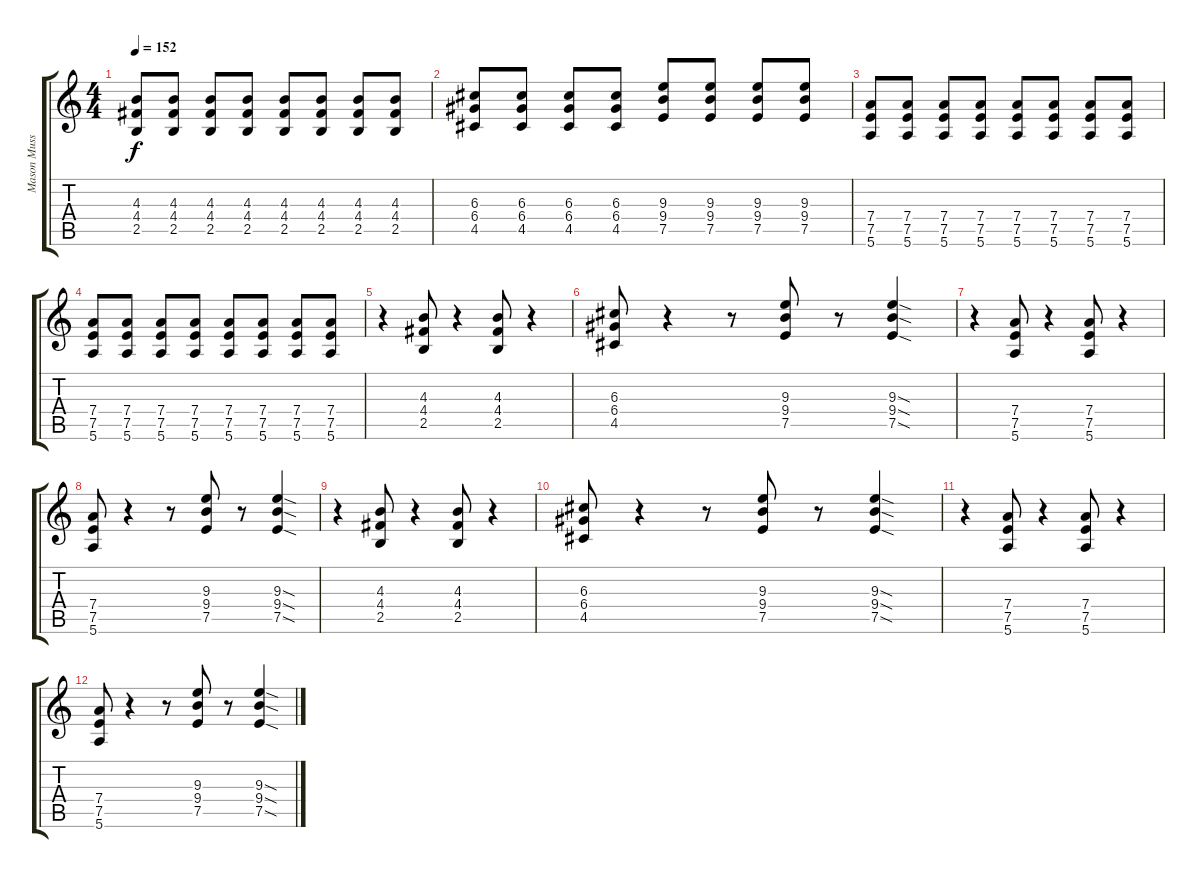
\track ("Mason Musso/Trace Cyrus" "Mason Muss") {instrument overdrivenguitar}
\staff {score tabs}
\tuning (E4 B3 G3 D3 A2 E2) {hide}
\ts (4 4)
\tempo 152
\clef g2
\ks c
(4.3 4.4 2.5).8{dy f} (4.3 4.4 2.5).8 (4.3 4.4 2.5).8 (4.3 4.4 2.5).8 (4.3 4.4 2.5).8 (4.3 4.4 2.5).8 (4.3 4.4 2.5).8 (4.3 4.4 2.5).8 |
(6.3 6.4 4.5).8 (6.3 6.4 4.5).8 (6.3 6.4 4.5).8 (6.3 6.4 4.5).8 (9.3 9.4 7.5).8 (9.3 9.4 7.5).8 (9.3 9.4 7.5).8 (9.3 9.4 7.5).8 |
(7.4 7.5 5.6).8 (7.4 7.5 5.6).8 (7.4 7.5 5.6).8 (7.4 7.5 5.6).8 (7.4 7.5 5.6).8 (7.4 7.5 5.6).8 (7.4 7.5 5.6).8 (7.4 7.5 5.6).8 |
(7.4 7.5 5.6).8 (7.4 7.5 5.6).8 (7.4 7.5 5.6).8 (7.4 7.5 5.6).8 (7.4 7.5 5.6).8 (7.4 7.5 5.6).8 (7.4 7.5 5.6).8 (7.4 7.5 5.6).8 |
r.4 (4.3 4.4 2.5).8 r.4 (4.3 4.4 2.5).8 r.4 |
(6.3 6.4 4.5).8 r.4 r.8 (9.3 9.4 7.5).8 r.8 (9.3{sod} 9.4{sod} 7.5{sod}).4 |
r.4 (7.4 7.5 5.6).8 r.4 (7.4 7.5 5.6).8 r.4 |
(7.4 7.5 5.6).8 r.4 r.8 (9.3 9.4 7.5).8 r.8 (9.3{sod} 9.4{sod} 7.5{sod}).4 |
r.4 (4.3 4.4 2.5).8 r.4 (4.3 4.4 2.5).8 r.4 |
(6.3 6.4 4.5).8 r.4 r.8 (9.3 9.4 7.5).8 r.8 (9.3{sod} 9.4{sod} 7.5{sod}).4 |
r.4 (7.4 7.5 5.6).8 r.4 (7.4 7.5 5.6).8 r.4 |
(7.4 7.5 5.6).8 r.4 r.8 (9.3 9.4 7.5).8 r.8 (9.3{sod} 9.4{sod} 7.5{sod}).4
